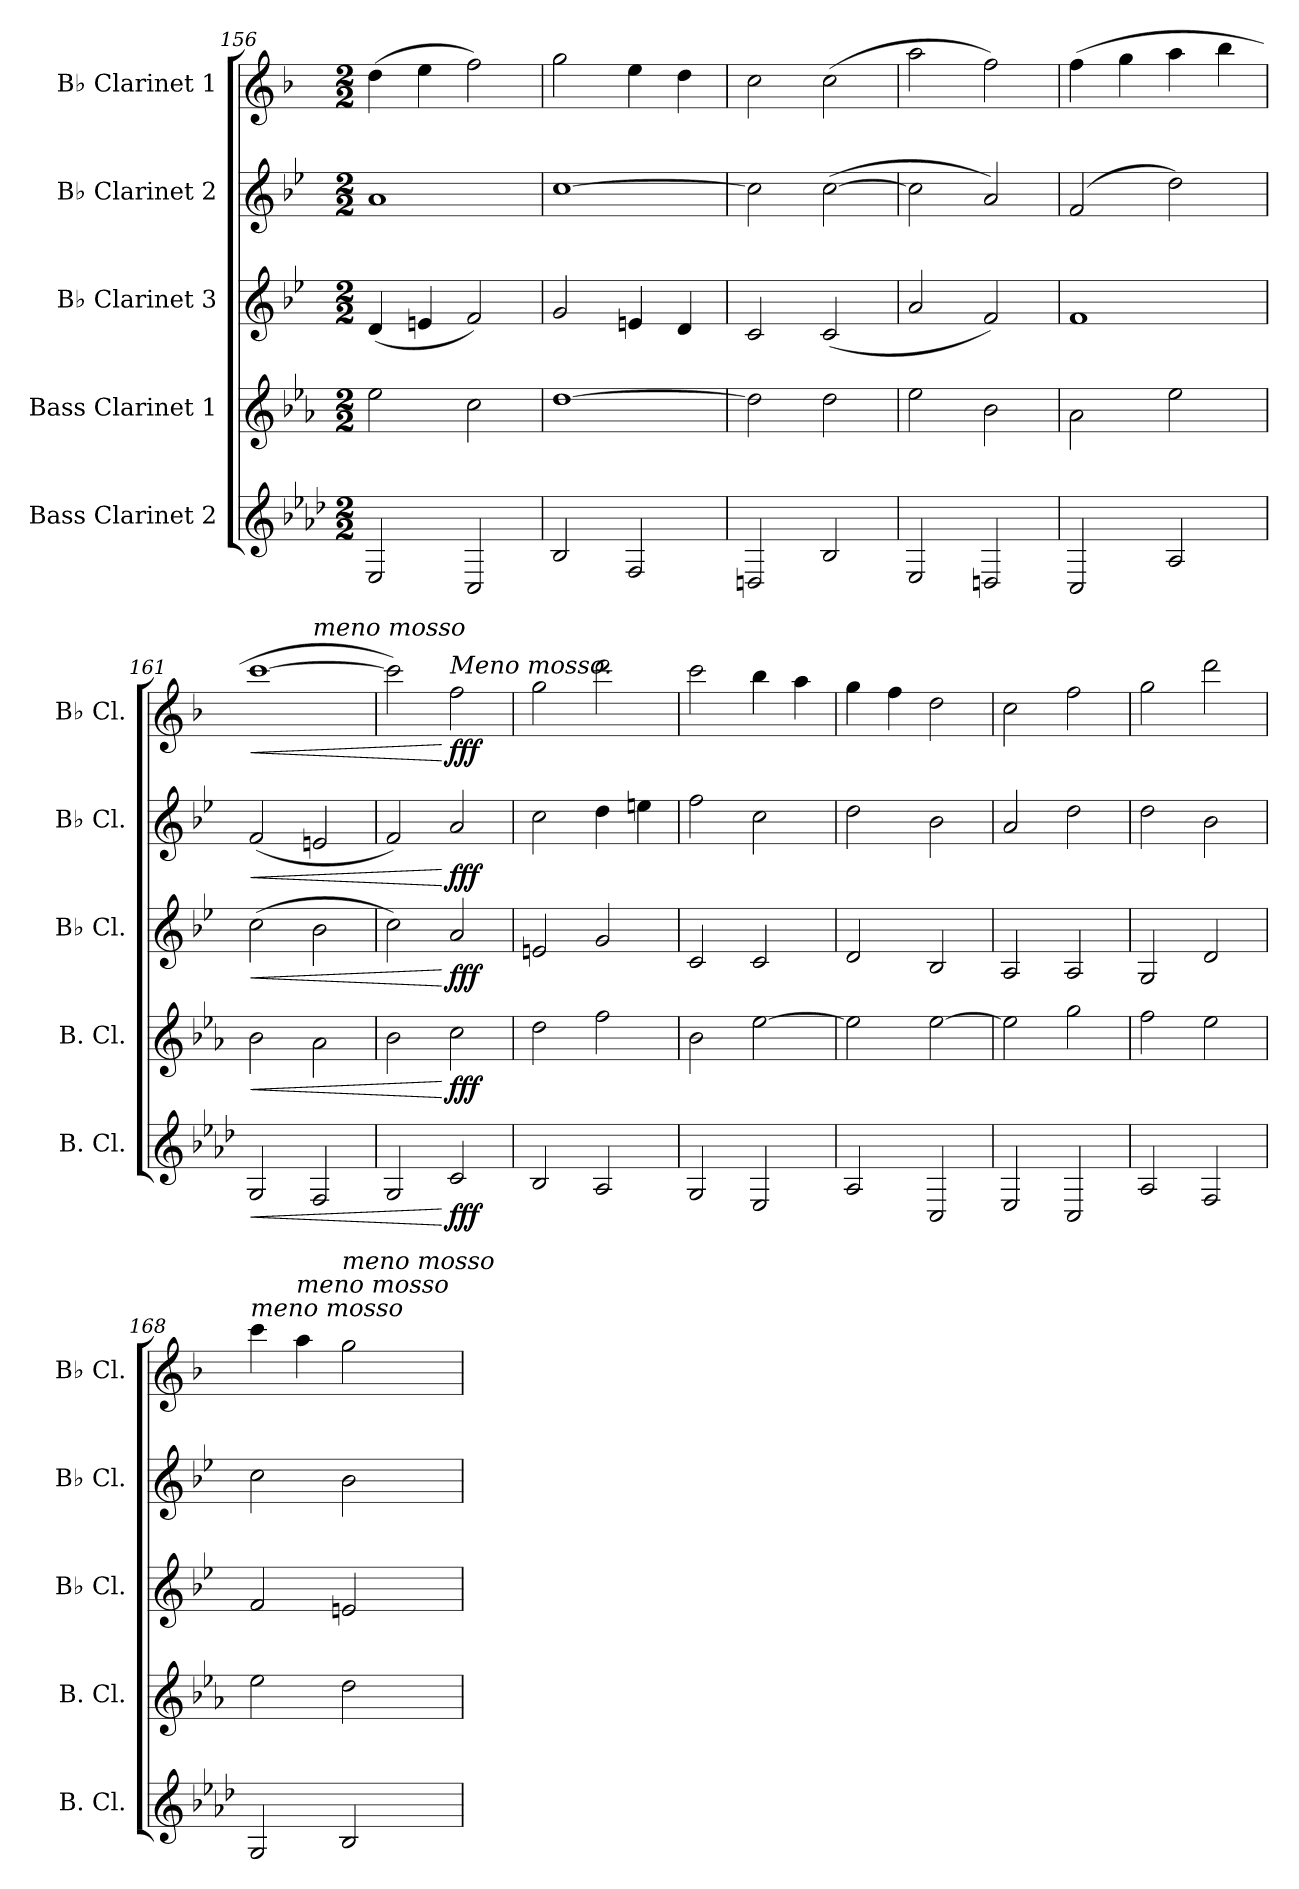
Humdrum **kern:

**kern	**dynam	**kern	**dynam	**kern	**dynam	**kern	**dynam	**kern	**dynam
*part5	*part5	*part4	*part4	*part3	*part3	*part2	*part2	*part1	*part1
*staff5	*staff5	*staff4	*staff4	*staff3	*staff3	*staff2	*staff2	*staff1	*staff1
*I"Bass Clarinet 2	*	*I"Bass Clarinet 1	*	*I"B♭ Clarinet 3	*	*I"B♭ Clarinet 2	*	*I"B♭ Clarinet 1	*
*I'B. Cl.	*	*I'B. Cl.	*	*I'B♭ Cl.	*	*I'B♭ Cl.	*	*I'B♭ Cl.	*
*clefG2	*	*clefG2	*	*clefG2	*	*clefG2	*	*clefG2	*
*ITrd8c14	*	*ITrd8c14	*	*ITrd1c2	*	*ITrd1c2	*	*ITrd1c2	*
*k[b-e-a-d-]	*	*k[b-e-a-]	*	*k[b-e-a-d-]	*	*k[b-e-a-d-]	*	*k[b-e-a-]	*
*M2/2	*	*M2/2	*	*M2/2	*	*M2/2	*	*M2/2	*
=156	=156	=156	=156	=156	=156	=156	=156	=156	=156
2EE-/	.	2e-\	.	(<4c/	.	1g	.	(>4cc\	.
.	.	.	.	4dn/	.	.	.	4dd\	.
2CC/	.	2c\	.	2e-/)	.	.	.	2ee-\)	.
=157	=157	=157	=157	=157	=157	=157	=157	=157	=157
2BB-/	.	[1d	.	2f/	.	[1b-	.	2ff\	.
2FF/	.	.	.	4dn/	.	.	.	4dd\	.
.	.	.	.	4c/	.	.	.	4cc\	.
=158	=158	=158	=158	=158	=158	=158	=158	=158	=158
2DDn/	.	2d\]	.	2B-/	.	2b-\]	.	2b-\	.
2BB-/	.	2d\	.	(<2B-/	.	(>[2b-\	.	(>2b-\	.
=159	=159	=159	=159	=159	=159	=159	=159	=159	=159
2EE-/	.	2e-\	.	2g/	.	2b-\]	.	2gg\	.
2DDn/	.	2B-\	.	2e-/)	.	2g/)	.	2ee-\)	.
=160	=160	=160	=160	=160	=160	=160	=160	=160	=160
2CC/	.	2A-\	.	1e-	.	(>2e-/	.	(>4ee-\	.
.	.	.	.	.	.	.	.	4ff\	.
2AA-/	.	2e-\	.	.	.	2cc\)	.	4gg\	.
.	.	.	.	.	.	.	.	4aa-\	.
=161	=161	=161	=161	=161	=161	=161	=161	=161	=161
!	!	!	!	!	!	!	!	!LO:TX:a:i:t=meno mosso	!
!	!LO:HP:b	!	!LO:HP:b	!	!LO:HP:b	!	!LO:HP:b	!	!LO:HP:b
*	*	*	*	*	*	*	*	*^	*
2GG/	<	2B-\	<	(>2b-\	<	(<2e-/	<	[1bb-	2ryy	<
!	!	!	!	!	!	!	!	!	!LO:TX:a:i:t=meno mosso	!
2FF/	.	2A-\	.	2a-\	.	2dn/	.	.	2ryy	.
=162	=162	=162	=162	=162	=162	=162	=162	=162	=162	=162
!	!	!	!	!	!	!	!	!LO:TX:a:i:t=meno mosso	!	!
*	*	*	*	*	*	*	*	*v	*v	*
2GG/	.	2B-\	.	2b-\)	.	2e-/)	.	2bb-\])	.
!	!	!	!	!	!	!	!	!LO:TX:a:i:t=Meno mosso.	!
!	!LO:DY:n=1:b	!	!LO:DY:n=1:b	!	!LO:DY:n=1:b	!	!LO:DY:n=1:b	!	!LO:DY:n=1:b
2C/	[ fff	2c\	[ fff	2g/	[ fff	2g/	[ fff	2ee-\	[ fff
=163	=163	=163	=163	=163	=163	=163	=163	=163	=163
2BB-/	.	2d\	.	2dn/	.	2b-\	.	2ff\	.
2AA-/	.	2f\	.	2f/	.	4cc\	.	2ccc\	.
.	.	.	.	.	.	4ddn\	.	.	.
=164	=164	=164	=164	=164	=164	=164	=164	=164	=164
2GG/	.	2B-\	.	2B-/	.	2ee-\	.	2bb-\	.
2EE-/	.	[2e-\	.	2B-/	.	2b-\	.	4aa-\	.
.	.	.	.	.	.	.	.	4gg\	.
!!LO:PB:g=z
=165	=165	=165	=165	=165	=165	=165	=165	=165	=165
2AA-/	.	2e-\]	.	2c/	.	2cc\	.	4ff\	.
.	.	.	.	.	.	.	.	4ee-\	.
2CC/	.	[2e-\	.	2A-/	.	2a-\	.	2cc\	.
=166	=166	=166	=166	=166	=166	=166	=166	=166	=166
2EE-/	.	2e-\]	.	2G/	.	2g/	.	2b-\	.
2CC/	.	2g\	.	2G/	.	2cc\	.	2ee-\	.
=167	=167	=167	=167	=167	=167	=167	=167	=167	=167
2AA-/	.	2f\	.	2F/	.	2cc\	.	2ff\	.
2FF/	.	2e-\	.	2c/	.	2a-\	.	2ccc\	.
=168	=168	=168	=168	=168	=168	=168	=168	=168	=168
!	!	!	!	!	!	!	!	!LO:TX:a:i:t=meno mosso	!
2GG/	.	2e-\	.	2e-/	.	2b-\	.	4bb-\	.
!	!	!	!	!	!	!	!	!LO:TX:a:i:t=meno mosso	!
.	.	.	.	.	.	.	.	4gg\	.
!	!	!	!	!	!	!	!	!LO:TX:a:i:t=meno mosso	!
2BB-/	.	2d\	.	2dn/	.	2a-\	.	2ff\	.
=	=	=	=	=	=	=	=	=	=
*-	*-	*-	*-	*-	*-	*-	*-	*-	*-
